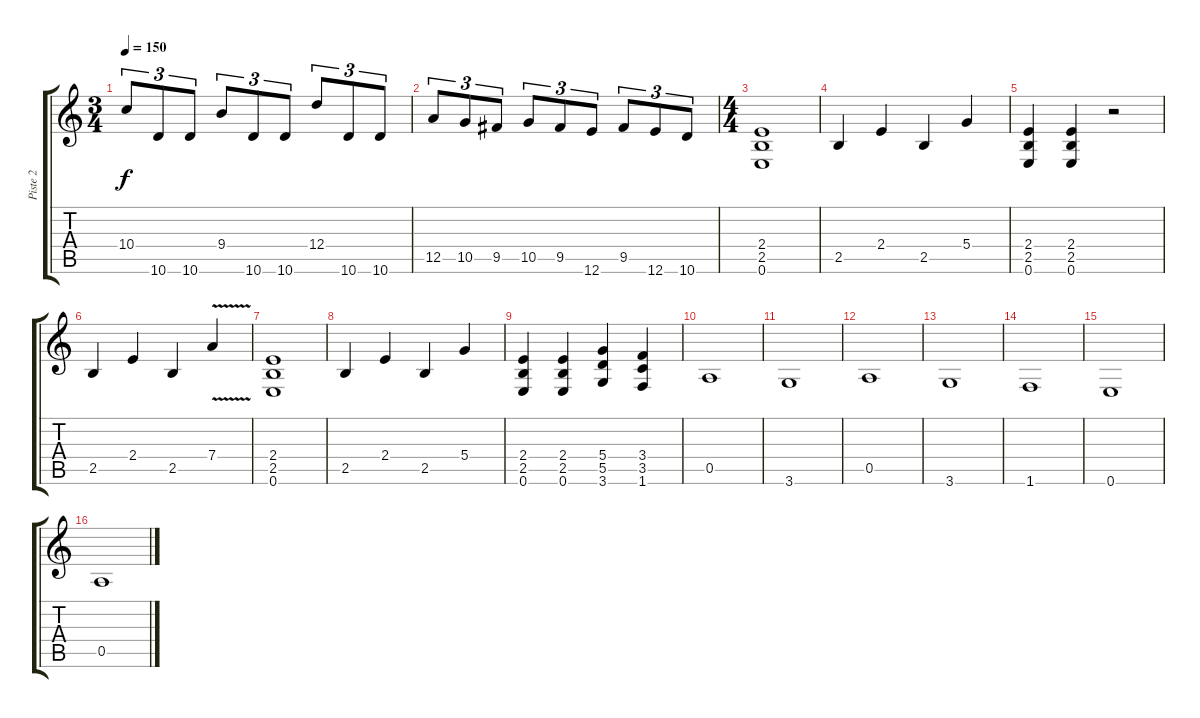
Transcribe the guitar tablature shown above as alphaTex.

\track ("Piste 2" "Piste 2") {instrument distortionguitar}
\staff {score tabs}
\tuning (E4 B3 G3 D3 A2 E2) {hide}
\ts (3 4)
\tempo 150
\clef g2
\ks c
10.4.8{tu (3 2) dy f} 10.6.8{tu (3 2)} 10.6.8{tu (3 2)} 9.4.8{tu (3 2)} 10.6.8{tu (3 2)} 10.6.8{tu (3 2)} 12.4.8{tu (3 2)} 10.6.8{tu (3 2)} 10.6.8{tu (3 2)} |
12.5.8{tu (3 2)} 10.5.8{tu (3 2)} 9.5.8{tu (3 2)} 10.5.8{tu (3 2)} 9.5.8{tu (3 2)} 12.6.8{tu (3 2)} 9.5.8{tu (3 2)} 12.6.8{tu (3 2)} 10.6.8{tu (3 2)} |
\ts (4 4)
(2.4 2.5 0.6).1 |
2.5.4 2.4.4 2.5.4 5.4.4 |
(2.4 2.5 0.6).4 (2.4 2.5 0.6).4 r.2 |
2.5.4 2.4.4 2.5.4 7.4{v}.4 |
(2.4 2.5 0.6).1 |
2.5.4 2.4.4 2.5.4 5.4.4 |
(2.4 2.5 0.6).4 (2.4 2.5 0.6).4 (5.4 5.5 3.6).4 (3.4 3.5 1.6).4 |
0.5.1 |
3.6.1 |
0.5.1 |
3.6.1 |
1.6.1 |
0.6.1 |
0.5.1
